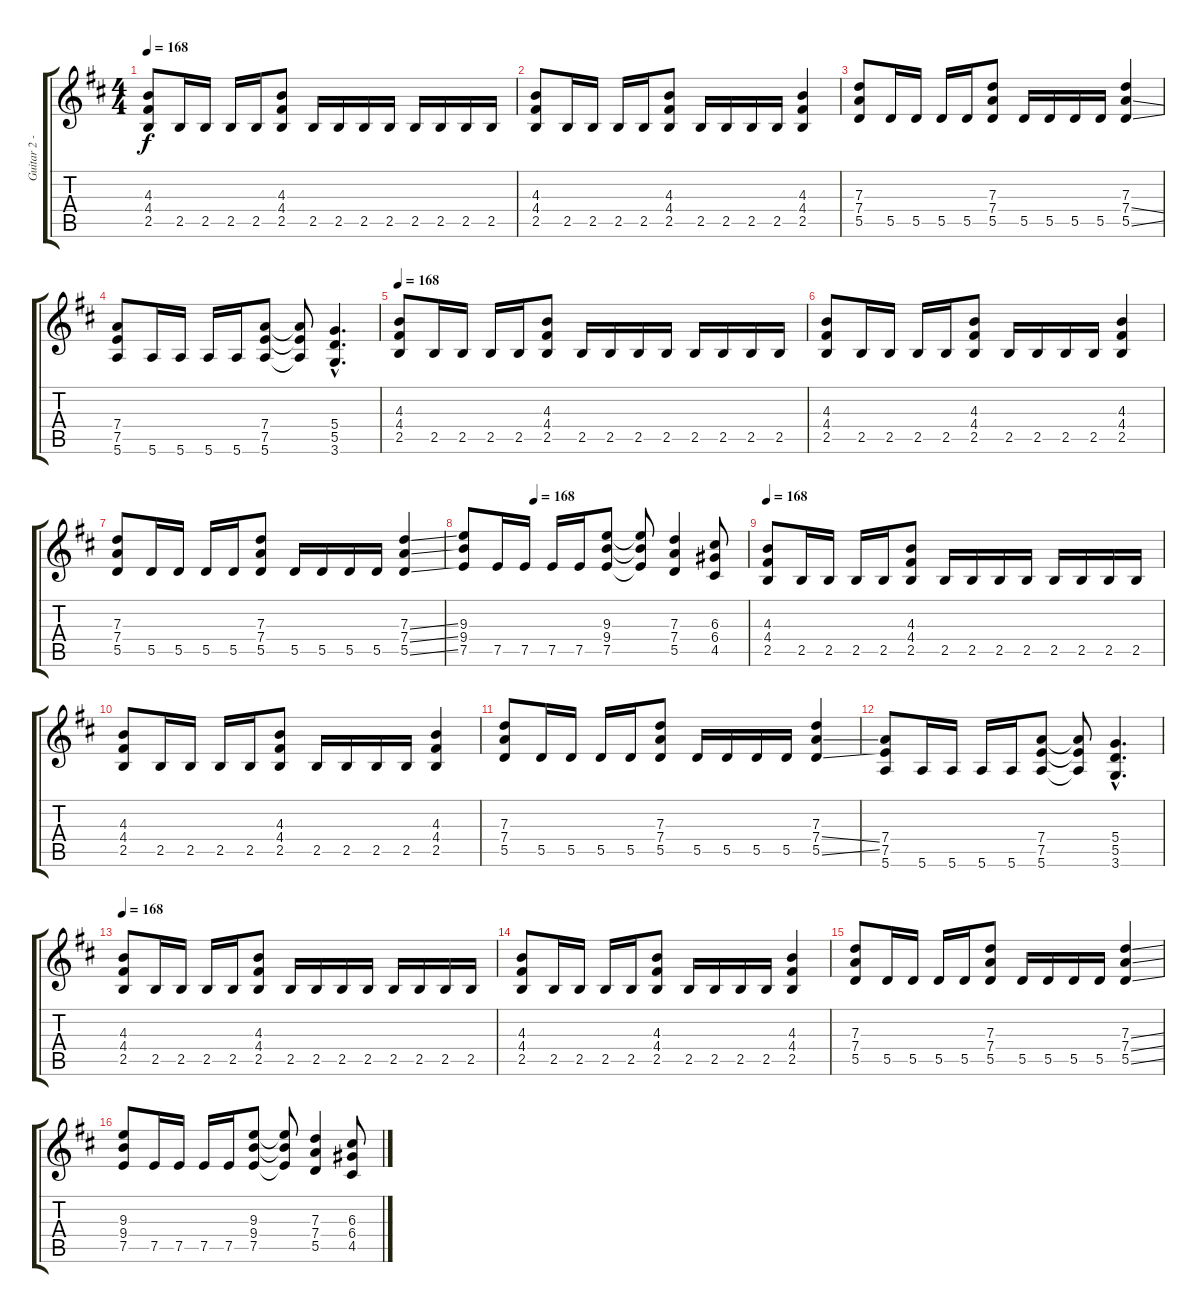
\track ("Guitar 2 - Chris Caffery" "Guitar 2 -") {instrument distortionguitar}
\staff {score tabs}
\tuning (E4 B3 G3 D3 A2 E2) {hide}
\ts (4 4)
\tempo 168
\clef g2
\ks d
(4.3 4.4 2.5).8{dy f} 2.5.16 2.5.16 2.5.16 2.5.16 (4.3 4.4 2.5).8 2.5.16 2.5.16 2.5.16 2.5.16 2.5.16 2.5.16 2.5.16 2.5.16 |
(4.3 4.4 2.5).8 2.5.16 2.5.16 2.5.16 2.5.16 (4.3 4.4 2.5).8 2.5.16 2.5.16 2.5.16 2.5.16 (4.3 4.4 2.5).4 |
(7.3 7.4 5.5).8 5.5.16 5.5.16 5.5.16 5.5.16 (7.3 7.4 5.5).8 5.5.16 5.5.16 5.5.16 5.5.16 (7.3 7.4{ss} 5.5{ss}).4 |
(7.4 7.5 5.6).8 5.6.16 5.6.16 5.6.16 5.6.16 (7.4 7.5 5.6).8 (7.4{t} 7.5{t} 5.6{t}).8 (5.4{hac} 5.5{hac} 3.6{hac}).4{d} |
\tempo 168
(4.3 4.4 2.5).8 2.5.16 2.5.16 2.5.16 2.5.16 (4.3 4.4 2.5).8 2.5.16 2.5.16 2.5.16 2.5.16 2.5.16 2.5.16 2.5.16 2.5.16 |
(4.3 4.4 2.5).8 2.5.16 2.5.16 2.5.16 2.5.16 (4.3 4.4 2.5).8 2.5.16 2.5.16 2.5.16 2.5.16 (4.3 4.4 2.5).4 |
(7.3 7.4 5.5).8 5.5.16 5.5.16 5.5.16 5.5.16 (7.3 7.4 5.5).8 5.5.16 5.5.16 5.5.16 5.5.16 (7.3{ss} 7.4{ss} 5.5{ss}).4 |
\tempo (168 0.25)
(9.3 9.4 7.5).8 7.5.16 7.5.16 7.5.16 7.5.16 (9.3 9.4 7.5).8 (9.3{t} 9.4{t} 7.5{t}).8 (7.3 7.4 5.5).4 (6.3 6.4 4.5).8 |
\tempo 168
(4.3 4.4 2.5).8 2.5.16 2.5.16 2.5.16 2.5.16 (4.3 4.4 2.5).8 2.5.16 2.5.16 2.5.16 2.5.16 2.5.16 2.5.16 2.5.16 2.5.16 |
(4.3 4.4 2.5).8 2.5.16 2.5.16 2.5.16 2.5.16 (4.3 4.4 2.5).8 2.5.16 2.5.16 2.5.16 2.5.16 (4.3 4.4 2.5).4 |
(7.3 7.4 5.5).8 5.5.16 5.5.16 5.5.16 5.5.16 (7.3 7.4 5.5).8 5.5.16 5.5.16 5.5.16 5.5.16 (7.3 7.4{ss} 5.5{ss}).4 |
(7.4 7.5 5.6).8 5.6.16 5.6.16 5.6.16 5.6.16 (7.4 7.5 5.6).8 (7.4{t} 7.5{t} 5.6{t}).8 (5.4{hac} 5.5{hac} 3.6{hac}).4{d} |
\tempo 168
(4.3 4.4 2.5).8 2.5.16 2.5.16 2.5.16 2.5.16 (4.3 4.4 2.5).8 2.5.16 2.5.16 2.5.16 2.5.16 2.5.16 2.5.16 2.5.16 2.5.16 |
(4.3 4.4 2.5).8 2.5.16 2.5.16 2.5.16 2.5.16 (4.3 4.4 2.5).8 2.5.16 2.5.16 2.5.16 2.5.16 (4.3 4.4 2.5).4 |
(7.3 7.4 5.5).8 5.5.16 5.5.16 5.5.16 5.5.16 (7.3 7.4 5.5).8 5.5.16 5.5.16 5.5.16 5.5.16 (7.3{ss} 7.4{ss} 5.5{ss}).4 |
(9.3 9.4 7.5).8 7.5.16 7.5.16 7.5.16 7.5.16 (9.3 9.4 7.5).8 (9.3{t} 9.4{t} 7.5{t}).8 (7.3 7.4 5.5).4 (6.3 6.4 4.5).8
